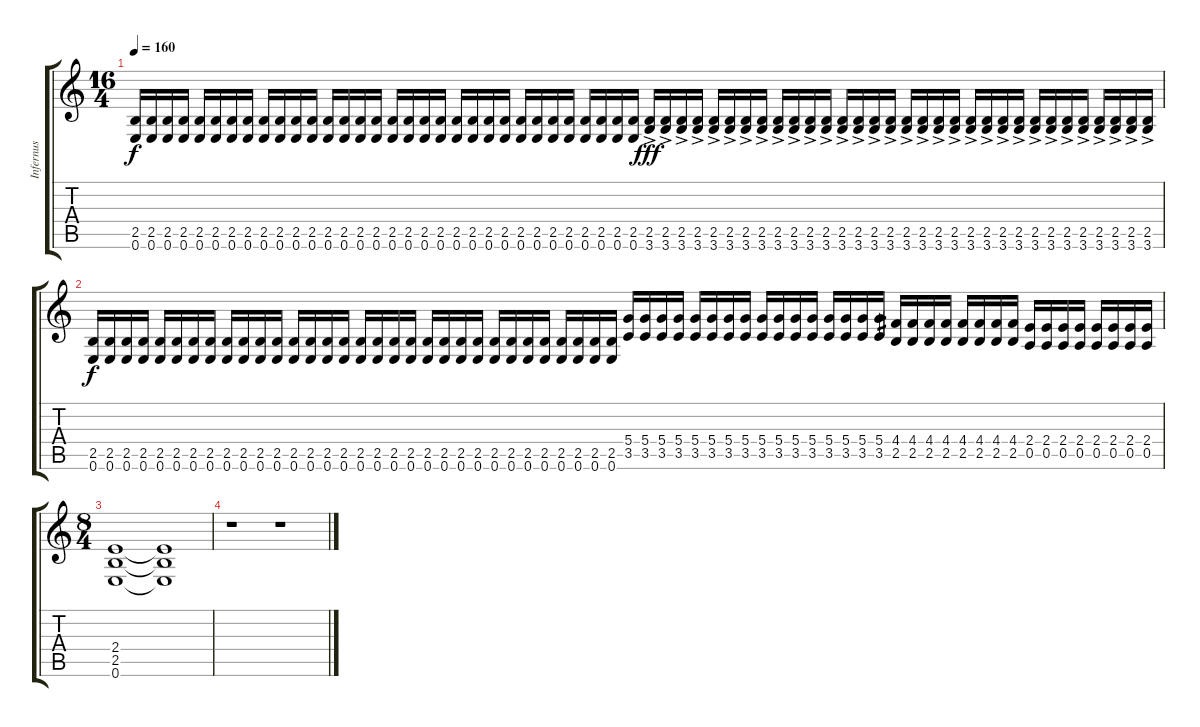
\track ("Infernus" "Infernus") {instrument distortionguitar}
\staff {score tabs}
\tuning (E4 B3 G3 D3 A2 E2) {hide}
\ts (16 4)
\tempo 160
\clef g2
\ks c
(2.5 0.6).16{dy f} (2.5 0.6).16 (2.5 0.6).16 (2.5 0.6).16 (2.5 0.6).16 (2.5 0.6).16 (2.5 0.6).16 (2.5 0.6).16 (2.5 0.6).16 (2.5 0.6).16 (2.5 0.6).16 (2.5 0.6).16 (2.5 0.6).16 (2.5 0.6).16 (2.5 0.6).16 (2.5 0.6).16 (2.5 0.6).16 (2.5 0.6).16 (2.5 0.6).16 (2.5 0.6).16 (2.5 0.6).16 (2.5 0.6).16 (2.5 0.6).16 (2.5 0.6).16 (2.5 0.6).16 (2.5 0.6).16 (2.5 0.6).16 (2.5 0.6).16 (2.5 0.6).16 (2.5 0.6).16 (2.5 0.6).16 (2.5 0.6).16 (2.5 3.6{ac}).16{dy fff} (2.5 3.6{ac}).16 (2.5 3.6{ac}).16 (2.5 3.6{ac}).16 (2.5 3.6{ac}).16 (2.5 3.6{ac}).16 (2.5 3.6{ac}).16 (2.5 3.6{ac}).16 (2.5 3.6{ac}).16 (2.5 3.6{ac}).16 (2.5 3.6{ac}).16 (2.5 3.6{ac}).16 (2.5 3.6{ac}).16 (2.5 3.6{ac}).16 (2.5 3.6{ac}).16 (2.5 3.6{ac}).16 (2.5 3.6{ac}).16 (2.5 3.6{ac}).16 (2.5 3.6{ac}).16 (2.5 3.6{ac}).16 (2.5 3.6{ac}).16 (2.5 3.6{ac}).16 (2.5 3.6{ac}).16 (2.5 3.6{ac}).16 (2.5 3.6{ac}).16 (2.5 3.6{ac}).16 (2.5 3.6{ac}).16 (2.5 3.6{ac}).16 (2.5 3.6{ac}).16 (2.5 3.6{ac}).16 (2.5 3.6{ac}).16 (2.5 3.6{ac}).16 |
(2.5 0.6).16{dy f} (2.5 0.6).16 (2.5 0.6).16 (2.5 0.6).16 (2.5 0.6).16 (2.5 0.6).16 (2.5 0.6).16 (2.5 0.6).16 (2.5 0.6).16 (2.5 0.6).16 (2.5 0.6).16 (2.5 0.6).16 (2.5 0.6).16 (2.5 0.6).16 (2.5 0.6).16 (2.5 0.6).16 (2.5 0.6).16 (2.5 0.6).16 (2.5 0.6).16 (2.5 0.6).16 (2.5 0.6).16 (2.5 0.6).16 (2.5 0.6).16 (2.5 0.6).16 (2.5 0.6).16 (2.5 0.6).16 (2.5 0.6).16 (2.5 0.6).16 (2.5 0.6).16 (2.5 0.6).16 (2.5 0.6).16 (2.5 0.6).16 (5.4 3.5).16 (5.4 3.5).16 (5.4 3.5).16 (5.4 3.5).16 (5.4 3.5).16 (5.4 3.5).16 (5.4 3.5).16 (5.4 3.5).16 (5.4 3.5).16 (5.4 3.5).16 (5.4 3.5).16 (5.4 3.5).16 (5.4 3.5).16 (5.4 3.5).16 (5.4 3.5).16 (5.4 3.5).16 (4.4 2.5).16 (4.4 2.5).16 (4.4 2.5).16 (4.4 2.5).16 (4.4 2.5).16 (4.4 2.5).16 (4.4 2.5).16 (4.4 2.5).16 (2.4 0.5).16 (2.4 0.5).16 (2.4 0.5).16 (2.4 0.5).16 (2.4 0.5).16 (2.4 0.5).16 (2.4 0.5).16 (2.4 0.5).16 |
\ts (8 4)
(2.4 2.5 0.6).1 (2.4{t} 2.5{t} 0.6{t}).1 |
r.1 r.1
